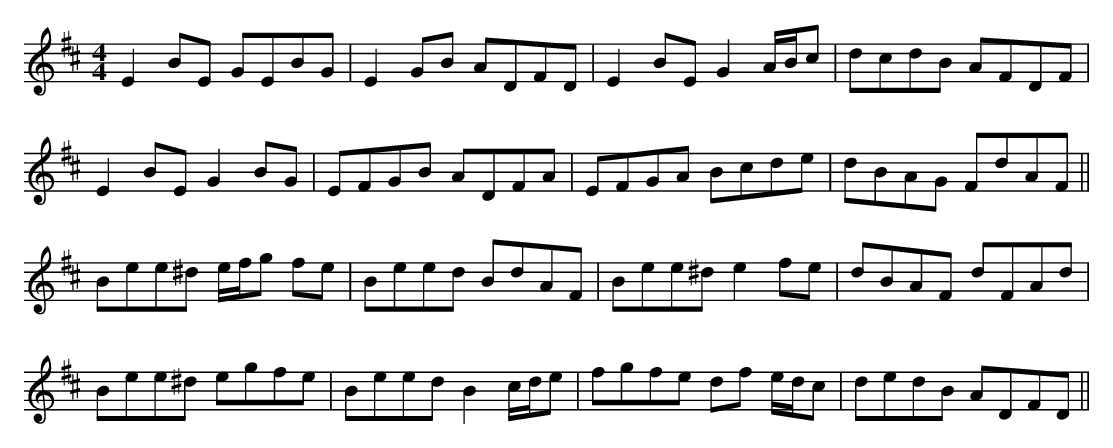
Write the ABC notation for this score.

X:1
M:4/4
K:Edor
E2 BE GEBG|E2 GB ADFD|E2 BE G2 A/B/c|dcdB AFDF|
E2 BE G2 BG|EFGB ADFA|EFGA Bcde|dBAG FdAF||
Bee^d e/f/g fe|Beed BdAF|Bee^d e2 fe|dBAF dFAd|
Bee^d egfe|Beed B2 c/d/e|fgfe df e/d/c|dedB ADFD||
